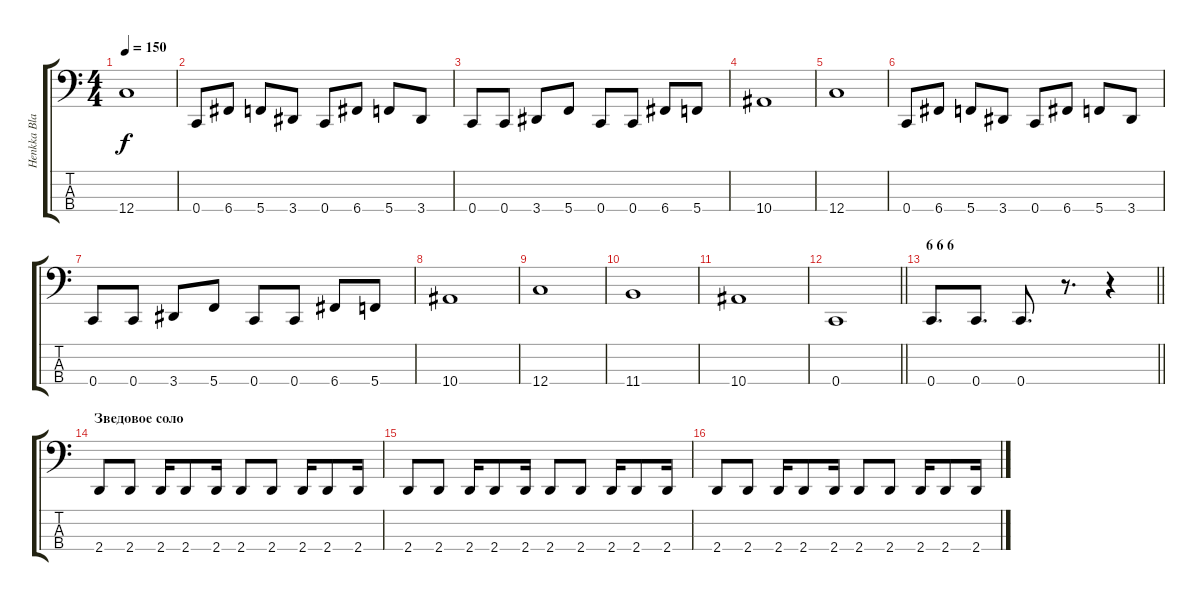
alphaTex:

\track ("Henkka Blacksmith" "Henkka Bla") {instrument electricbasspick}
\staff {score tabs}
\tuning (F2 C2 G1 C1) {hide}
\ts (4 4)
\tempo 150
\clef f4
\ks c
12.4.1{dy f} |
0.4.8 6.4.8 5.4.8 3.4.8 0.4.8 6.4.8 5.4.8 3.4.8 |
0.4.8 0.4.8 3.4.8 5.4.8 0.4.8 0.4.8 6.4.8 5.4.8 |
10.4.1 |
12.4.1 |
0.4.8 6.4.8 5.4.8 3.4.8 0.4.8 6.4.8 5.4.8 3.4.8 |
0.4.8 0.4.8 3.4.8 5.4.8 0.4.8 0.4.8 6.4.8 5.4.8 |
10.4.1 |
12.4.1 |
11.4.1 |
10.4.1 |
\barLineRight lightlight
0.4.1 |
\section ("" "6 6 6 ")
\barLineRight lightlight
0.4.8{d} 0.4.8{d} 0.4.8{d} r.8{d} r.4 |
\section ("" "Зведовое соло")
2.4.8 2.4.8 2.4.16 2.4.8 2.4.16 2.4.8 2.4.8 2.4.16 2.4.8 2.4.16 |
2.4.8 2.4.8 2.4.16 2.4.8 2.4.16 2.4.8 2.4.8 2.4.16 2.4.8 2.4.16 |
2.4.8 2.4.8 2.4.16 2.4.8 2.4.16 2.4.8 2.4.8 2.4.16 2.4.8 2.4.16
